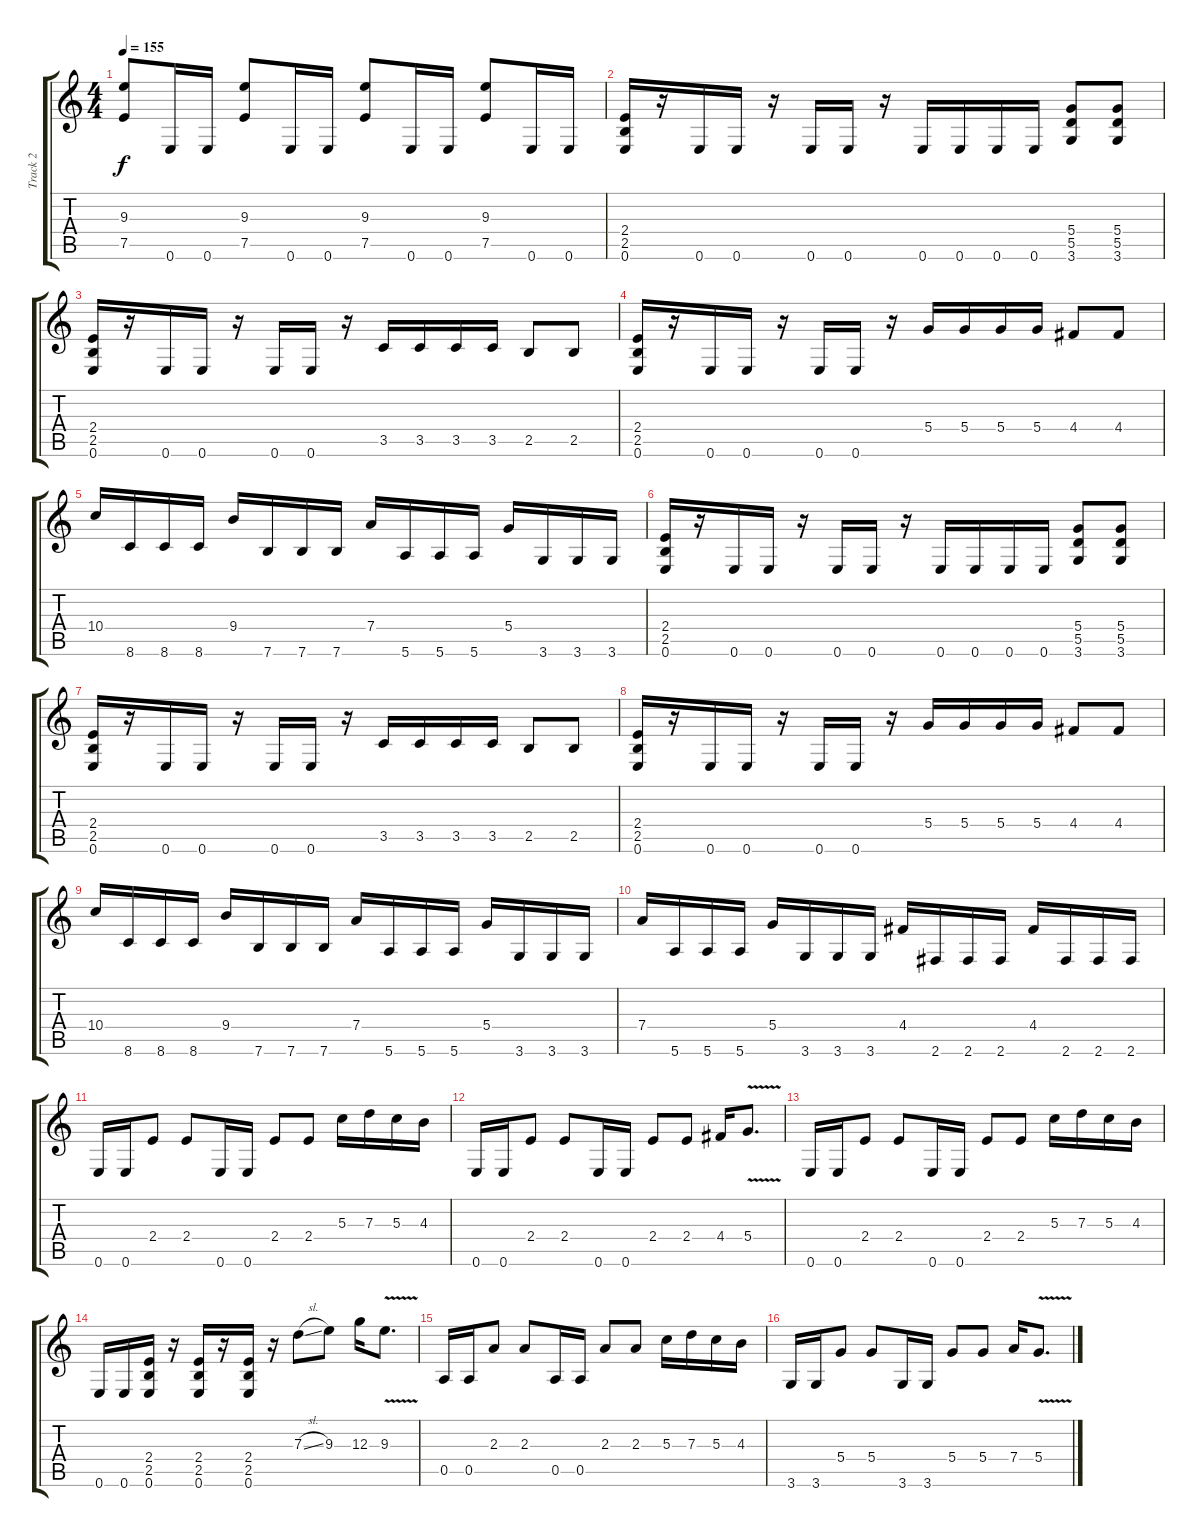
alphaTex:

\track ("Track 2" "Track 2") {instrument distortionguitar}
\staff {score tabs}
\tuning (E4 B3 G3 D3 A2 E2) {hide}
\ts (4 4)
\tempo 155
\clef g2
\ks c
(9.3 7.5).8{dy f} 0.6.16 0.6.16 (9.3 7.5).8 0.6.16 0.6.16 (9.3 7.5).8 0.6.16 0.6.16 (9.3 7.5).8 0.6.16 0.6.16 |
(2.4 2.5 0.6).16 r.16 0.6.16 0.6.16 r.16 0.6.16 0.6.16 r.16 0.6.16 0.6.16 0.6.16 0.6.16 (5.4 5.5 3.6).8 (5.4 5.5 3.6).8 |
(2.4 2.5 0.6).16 r.16 0.6.16 0.6.16 r.16 0.6.16 0.6.16 r.16 3.5.16 3.5.16 3.5.16 3.5.16 2.5.8 2.5.8 |
(2.4 2.5 0.6).16 r.16 0.6.16 0.6.16 r.16 0.6.16 0.6.16 r.16 5.4.16 5.4.16 5.4.16 5.4.16 4.4.8 4.4.8 |
10.4.16 8.6.16 8.6.16 8.6.16 9.4.16 7.6.16 7.6.16 7.6.16 7.4.16 5.6.16 5.6.16 5.6.16 5.4.16 3.6.16 3.6.16 3.6.16 |
(2.4 2.5 0.6).16 r.16 0.6.16 0.6.16 r.16 0.6.16 0.6.16 r.16 0.6.16 0.6.16 0.6.16 0.6.16 (5.4 5.5 3.6).8 (5.4 5.5 3.6).8 |
(2.4 2.5 0.6).16 r.16 0.6.16 0.6.16 r.16 0.6.16 0.6.16 r.16 3.5.16 3.5.16 3.5.16 3.5.16 2.5.8 2.5.8 |
(2.4 2.5 0.6).16 r.16 0.6.16 0.6.16 r.16 0.6.16 0.6.16 r.16 5.4.16 5.4.16 5.4.16 5.4.16 4.4.8 4.4.8 |
10.4.16 8.6.16 8.6.16 8.6.16 9.4.16 7.6.16 7.6.16 7.6.16 7.4.16 5.6.16 5.6.16 5.6.16 5.4.16 3.6.16 3.6.16 3.6.16 |
7.4.16 5.6.16 5.6.16 5.6.16 5.4.16 3.6.16 3.6.16 3.6.16 4.4.16 2.6.16 2.6.16 2.6.16 4.4.16 2.6.16 2.6.16 2.6.16 |
0.6.16 0.6.16 2.4.8 2.4.8 0.6.16 0.6.16 2.4.8 2.4.8 5.3.16 7.3.16 5.3.16 4.3.16 |
0.6.16 0.6.16 2.4.8 2.4.8 0.6.16 0.6.16 2.4.8 2.4.8 4.4.16 5.4{v}.8{d} |
0.6.16 0.6.16 2.4.8 2.4.8 0.6.16 0.6.16 2.4.8 2.4.8 5.3.16 7.3.16 5.3.16 4.3.16 |
0.6.16 0.6.16 (2.4 2.5 0.6).16 r.16 (2.4 2.5 0.6).16 r.16 (2.4 2.5 0.6).16 r.16 7.3{sl}.8 9.3.8 12.3.16 9.3{v}.8{d} |
0.5.16 0.5.16 2.3.8 2.3.8 0.5.16 0.5.16 2.3.8 2.3.8 5.3.16 7.3.16 5.3.16 4.3.16 |
3.6.16 3.6.16 5.4.8 5.4.8 3.6.16 3.6.16 5.4.8 5.4.8 7.4.16 5.4{v}.8{d}
